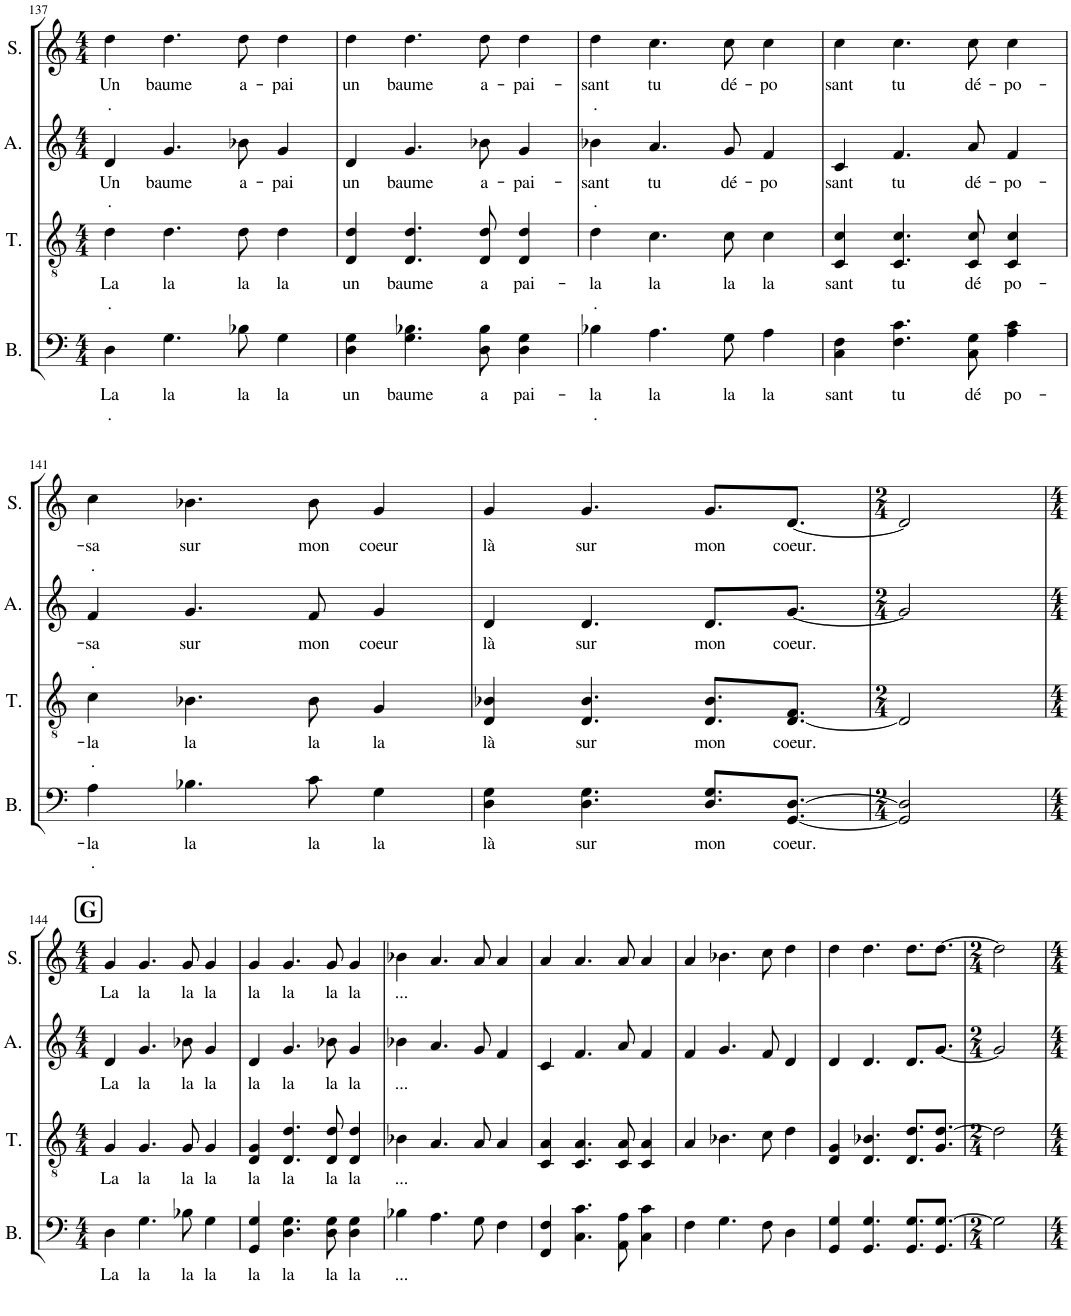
**kern	**text	**text	**kern	**text	**text	**kern	**text	**text	**kern	**text	**text
*part4	*part4	*part4	*part3	*part3	*part3	*part2	*part2	*part2	*part1	*part1	*part1
*staff4	*staff4	*staff4	*staff3	*staff3	*staff3	*staff2	*staff2	*staff2	*staff1	*staff1	*staff1
*I"Bass	*	*	*I"Tenor	*	*	*I"Alto	*	*	*I"Soprano	*	*
*I'B.	*	*	*I'T.	*	*	*I'A.	*	*	*I'S.	*	*
!!LO:PB:g=z
*clefF4	*	*	*clefGv2	*	*	*clefG2	*	*	*clefG2	*	*
*k[]	*	*	*k[]	*	*	*k[]	*	*	*k[]	*	*
*M4/4	*	*	*M4/4	*	*	*M4/4	*	*	*M4/4	*	*
=137	=137	=137	=137	=137	=137	=137	=137	=137	=137	=137	=137
!	!LO:LY:b	!LO:LY:b	!	!LO:LY:b	!LO:LY:b	!	!LO:LY:b	!LO:LY:b	!	!LO:LY:b	!LO:LY:b
4D\	La	.	4d\	La	.	4d/	Un	.	4dd\	Un	.
!	!LO:LY:b	!	!	!LO:LY:b	!	!	!LO:LY:b	!	!	!LO:LY:b	!
4.G\	la	.	4.d\	la	.	4.g/	baume	.	4.dd\	baume	.
!	!LO:LY:b	!	!	!LO:LY:b	!	!	!LO:LY:b	!	!	!LO:LY:b	!
8B-X\	la	.	8d\	la	.	8b-X\	a-	.	8dd\	a-	.
!	!LO:LY:b	!	!	!LO:LY:b	!	!	!LO:LY:b	!	!	!LO:LY:b	!
4G\	la	.	4d\	la	.	4g/	-pai	.	4dd\	-pai	.
=138	=138	=138	=138	=138	=138	=138	=138	=138	=138	=138	=138
!	!LO:LY:b	!	!	!LO:LY:b	!	!	!LO:LY:b	!	!	!LO:LY:b	!
4D\ 4G\	un	.	4D/ 4d/	un	.	4d/	un	.	4dd\	un	.
!	!LO:LY:b	!	!	!LO:LY:b	!	!	!LO:LY:b	!	!	!LO:LY:b	!
4.G\ 4.B-X\	baume	.	4.D/ 4.d/	baume	.	4.g/	baume	.	4.dd\	baume	.
!	!LO:LY:b	!	!	!LO:LY:b	!	!	!LO:LY:b	!	!	!LO:LY:b	!
8D\ 8B-\	a	.	8D/ 8d/	a	.	8b-X\	a-	.	8dd\	a-	.
!	!LO:LY:b	!	!	!LO:LY:b	!	!	!LO:LY:b	!	!	!LO:LY:b	!
4D\ 4G\	pai-	.	4D/ 4d/	pai-	.	4g/	-pai-	.	4dd\	-pai-	.
=139	=139	=139	=139	=139	=139	=139	=139	=139	=139	=139	=139
!	!LO:LY:b	!LO:LY:b	!	!LO:LY:b	!LO:LY:b	!	!LO:LY:b	!LO:LY:b	!	!LO:LY:b	!LO:LY:b
4B-X\	-la	.	4d\	-la	.	4b-X\	-sant	.	4dd\	-sant	.
!	!LO:LY:b	!	!	!LO:LY:b	!	!	!LO:LY:b	!	!	!LO:LY:b	!
4.A\	la	.	4.c\	la	.	4.a/	tu	.	4.cc\	tu	.
!	!LO:LY:b	!	!	!LO:LY:b	!	!	!LO:LY:b	!	!	!LO:LY:b	!
8G\	la	.	8c\	la	.	8g/	dé-	.	8cc\	dé-	.
!	!LO:LY:b	!	!	!LO:LY:b	!	!	!LO:LY:b	!	!	!LO:LY:b	!
4A\	la	.	4c\	la	.	4f/	-po	.	4cc\	-po	.
=140	=140	=140	=140	=140	=140	=140	=140	=140	=140	=140	=140
!	!LO:LY:b	!	!	!LO:LY:b	!	!	!LO:LY:b	!	!	!LO:LY:b	!
4C\ 4F\	sant	.	4C/ 4c/	sant	.	4c/	sant	.	4cc\	sant	.
!	!LO:LY:b	!	!	!LO:LY:b	!	!	!LO:LY:b	!	!	!LO:LY:b	!
4.F\ 4.c\	tu	.	4.C/ 4.c/	tu	.	4.f/	tu	.	4.cc\	tu	.
!	!LO:LY:b	!	!	!LO:LY:b	!	!	!LO:LY:b	!	!	!LO:LY:b	!
8C\ 8G\	dé	.	8C/ 8c/	dé	.	8a/	dé-	.	8cc\	dé-	.
!	!LO:LY:b	!	!	!LO:LY:b	!	!	!LO:LY:b	!	!	!LO:LY:b	!
4A\ 4c\	po-	.	4C/ 4c/	po-	.	4f/	-po-	.	4cc\	-po-	.
!!LO:LB:g=z
=141	=141	=141	=141	=141	=141	=141	=141	=141	=141	=141	=141
!	!LO:LY:b	!LO:LY:b	!	!LO:LY:b	!LO:LY:b	!	!LO:LY:b	!LO:LY:b	!	!LO:LY:b	!LO:LY:b
4A\	-la	.	4c\	-la	.	4f/	-sa	.	4cc\	sa	.
!	!LO:LY:b	!	!	!LO:LY:b	!	!	!LO:LY:b	!	!	!LO:LY:b	!
4.B-X\	la	.	4.B-X\	la	.	4.g/	sur	.	4.b-X\	sur	.
!	!LO:LY:b	!	!	!LO:LY:b	!	!	!LO:LY:b	!	!	!LO:LY:b	!
8c\	la	.	8B-\	la	.	8f/	mon	.	8b-\	mon	.
!	!LO:LY:b	!	!	!LO:LY:b	!	!	!LO:LY:b	!	!	!LO:LY:b	!
4G\	la	.	4G/	la	.	4g/	coeur	.	4g/	coeur	.
=142	=142	=142	=142	=142	=142	=142	=142	=142	=142	=142	=142
!	!LO:LY:b	!	!	!LO:LY:b	!	!	!LO:LY:b	!	!	!LO:LY:b	!
4D\ 4G\	là	.	4D/ 4B-X/	là	.	4d/	là	.	4g/	là	.
!	!LO:LY:b	!	!	!LO:LY:b	!	!	!LO:LY:b	!	!	!LO:LY:b	!
4.D\ 4.G\	sur	.	4.D/ 4.B-/	sur	.	4.d/	sur	.	4.g/	sur	.
!	!LO:LY:b	!	!	!LO:LY:b	!	!	!LO:LY:b	!	!	!LO:LY:b	!
8.D/ 8.G/L	mon	.	8.D/ 8.B-/L	mon	.	8.d/L	mon	.	8.g/L	mon	.
!	!LO:LY:b	!	!	!LO:LY:b	!	!	!LO:LY:b	!	!	!LO:LY:b	!
[8.GG/ [8.D/J	coeur.	.	[8.D/ 8.F/J	coeur.	.	[8.g/J	coeur.	.	[8.d/J	coeur.	.
=143	=143	=143	=143	=143	=143	=143	=143	=143	=143	=143	=143
*M2/4	*	*	*M2/4	*	*	*M2/4	*	*	*M2/4	*	*
2GG/] 2D/]	.	.	2D/]	.	.	2g/]	.	.	2d/]	.	.
!!LO:LB:g=z
!!LO:REH:place=s1:a:B:cj:fs=14:t=G
=144	=144	=144	=144	=144	=144	=144	=144	=144	=144	=144	=144
*M4/4	*	*	*M4/4	*	*	*M4/4	*	*	*M4/4	*	*
!	!LO:LY:b	!	!	!LO:LY:b	!	!	!LO:LY:b	!	!	!LO:LY:b	!
4D\	La	.	4G/	La	.	4d/	La	.	4g/	La	.
!	!LO:LY:b	!	!	!LO:LY:b	!	!	!LO:LY:b	!	!	!LO:LY:b	!
4.G\	la	.	4.G/	la	.	4.g/	la	.	4.g/	la	.
!	!LO:LY:b	!	!	!LO:LY:b	!	!	!LO:LY:b	!	!	!LO:LY:b	!
8B-X\	la	.	8G/	la	.	8b-X\	la	.	8g/	la	.
!	!LO:LY:b	!	!	!LO:LY:b	!	!	!LO:LY:b	!	!	!LO:LY:b	!
4G\	la	.	4G/	la	.	4g/	la	.	4g/	la	.
=145	=145	=145	=145	=145	=145	=145	=145	=145	=145	=145	=145
!	!LO:LY:b	!	!	!LO:LY:b	!	!	!LO:LY:b	!	!	!LO:LY:b	!
4GG/ 4G/	la	.	4D/ 4G/	la	.	4d/	la	.	4g/	la	.
!	!LO:LY:b	!	!	!LO:LY:b	!	!	!LO:LY:b	!	!	!LO:LY:b	!
4.D\ 4.G\	la	.	4.D/ 4.d/	la	.	4.g/	la	.	4.g/	la	.
!	!LO:LY:b	!	!	!LO:LY:b	!	!	!LO:LY:b	!	!	!LO:LY:b	!
8D\ 8G\	la	.	8D/ 8d/	la	.	8b-X\	la	.	8g/	la	.
!	!LO:LY:b	!	!	!LO:LY:b	!	!	!LO:LY:b	!	!	!LO:LY:b	!
4D\ 4G\	la	.	4D/ 4d/	la	.	4g/	la	.	4g/	la	.
=146	=146	=146	=146	=146	=146	=146	=146	=146	=146	=146	=146
!	!LO:LY:b	!	!	!LO:LY:b	!	!	!LO:LY:b	!	!	!LO:LY:b	!
4B-X\	...	.	4B-X\	...	.	4b-X\	...	.	4b-X\	...	.
4.A\	.	.	4.A/	.	.	4.a/	.	.	4.a/	.	.
8G\	.	.	8A/	.	.	8g/	.	.	8a/	.	.
4F\	.	.	4A/	.	.	4f/	.	.	4a/	.	.
=147	=147	=147	=147	=147	=147	=147	=147	=147	=147	=147	=147
4FF/ 4F/	.	.	4C/ 4A/	.	.	4c/	.	.	4a/	.	.
4.C\ 4.c\	.	.	4.C/ 4.A/	.	.	4.f/	.	.	4.a/	.	.
8AA\ 8A\	.	.	8C/ 8A/	.	.	8a/	.	.	8a/	.	.
4C\ 4c\	.	.	4C/ 4A/	.	.	4f/	.	.	4a/	.	.
=148	=148	=148	=148	=148	=148	=148	=148	=148	=148	=148	=148
4F\	.	.	4A/	.	.	4f/	.	.	4a/	.	.
4.G\	.	.	4.B-X\	.	.	4.g/	.	.	4.b-X\	.	.
8F\	.	.	8c\	.	.	8f/	.	.	8cc\	.	.
4D\	.	.	4d\	.	.	4d/	.	.	4dd\	.	.
=149	=149	=149	=149	=149	=149	=149	=149	=149	=149	=149	=149
4GG/ 4G/	.	.	4D/ 4G/	.	.	4d/	.	.	4dd\	.	.
4.GG/ 4.G/	.	.	4.D/ 4.B-X/	.	.	4.d/	.	.	4.dd\	.	.
8.GG/ 8.G/L	.	.	8.D/ 8.d/L	.	.	8.d/L	.	.	8.dd\L	.	.
8.GG/ [8.G/J	.	.	8.G/ [8.d/J	.	.	[8.g/J	.	.	[8.dd\J	.	.
=150	=150	=150	=150	=150	=150	=150	=150	=150	=150	=150	=150
*M2/4	*	*	*M2/4	*	*	*M2/4	*	*	*M2/4	*	*
2G\]	.	.	2d\]	.	.	2g/]	.	.	2dd\]	.	.
=	=	=	=	=	=	=	=	=	=	=	=
*-	*-	*-	*-	*-	*-	*-	*-	*-	*-	*-	*-
